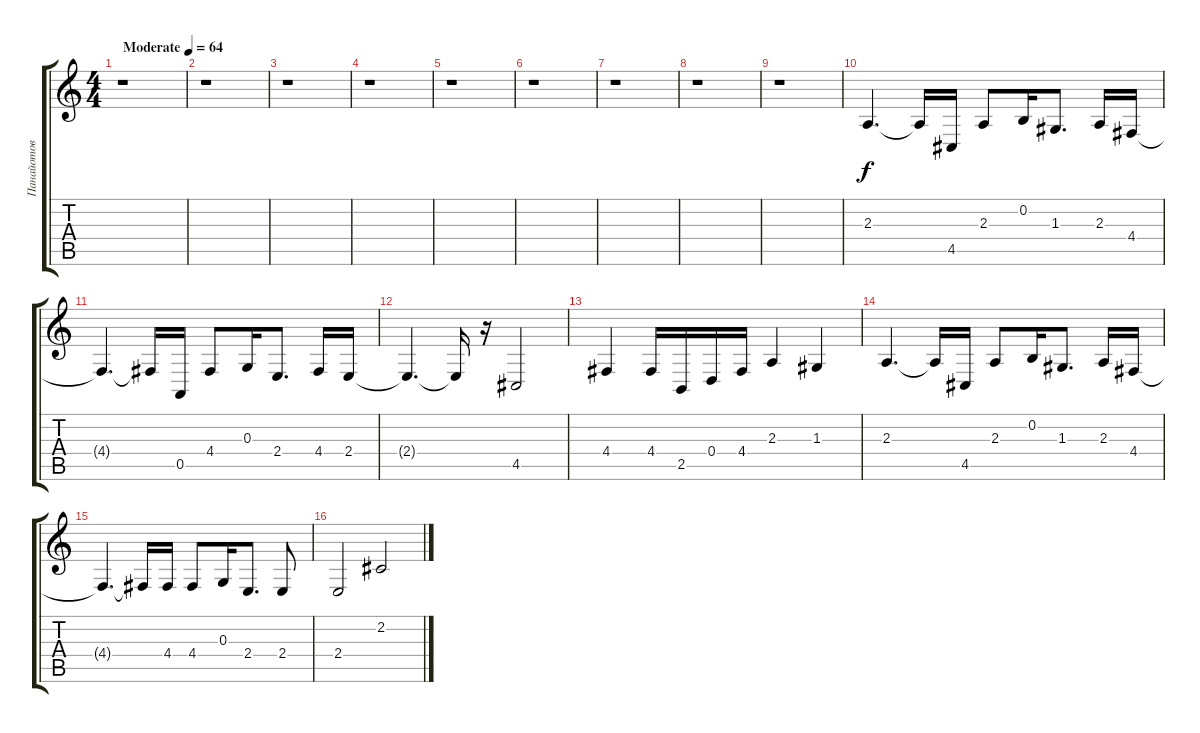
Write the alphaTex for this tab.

\track ("Панайотов" "Панайотов") {instrument electricpiano1}
\staff {score tabs}
\tuning (E4 B3 G3 D3 A2 E2) {hide}
\ts (4 4)
\tempo (64 "Moderate")
\clef g2
\ks c
r.1{dy f instrument electricpiano1} |
r.1 |
r.1 |
r.1 |
r.1 |
r.1 |
r.1 |
r.1 |
r.1 |
2.3.4{d} 2.3{t}.16 4.5.16 2.3.8 0.2.16 1.3.8{d} 2.3.16 4.4.16 |
4.4{t}.4{d} 4.4{t}.16 0.5.16 4.4.8 0.3.16 2.4.8{d} 4.4.16 2.4.16 |
2.4{t}.4{d} 2.4{t}.16 r.16 4.5.2 |
4.4.4 4.4.16 2.5.16 0.4.16 4.4.16 2.3.4 1.3.4 |
2.3.4{d} 2.3{t}.16 4.5.16 2.3.8 0.2.16 1.3.8{d} 2.3.16 4.4.16 |
4.4{t}.4{d} 4.4{t}.16 4.4.16 4.4.8 0.3.16 2.4.8{d} 2.4.8 |
2.4.2 2.2.2
